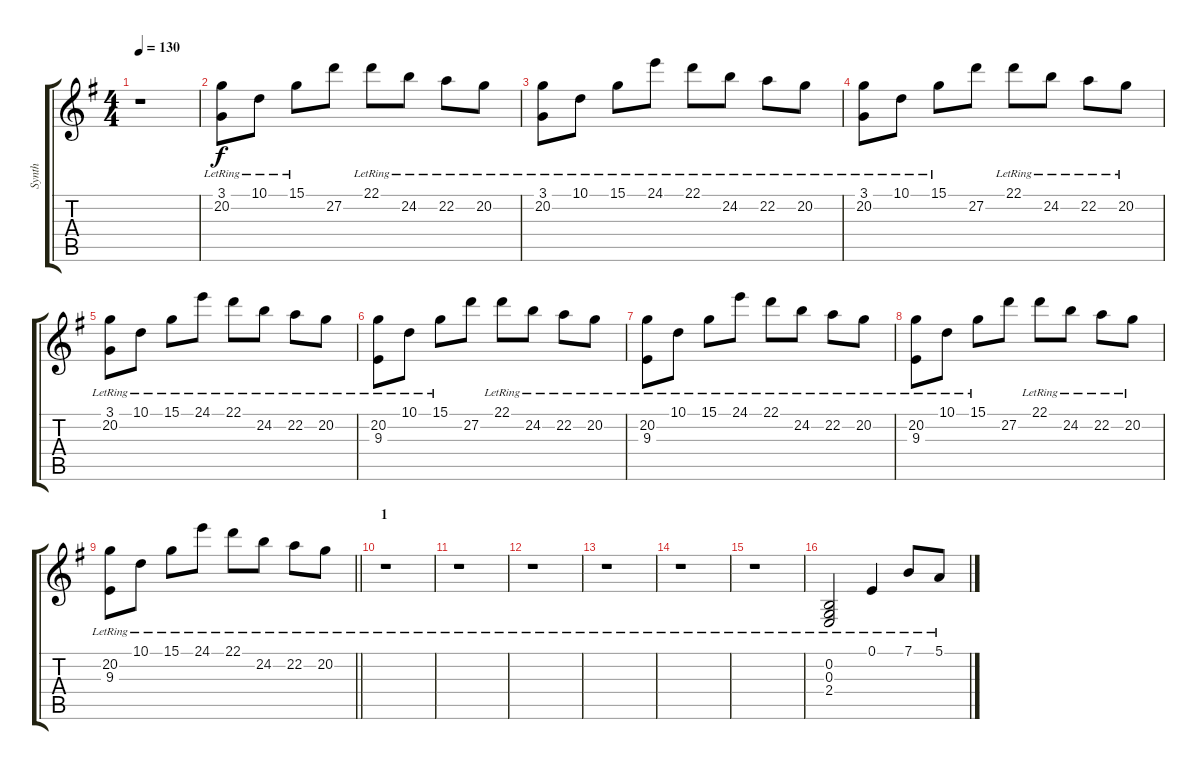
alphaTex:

\track ("Synth" "Synth") {instrument fx5brightness}
\staff {score tabs}
\tuning (E4 B3 G3 D3 A2 E2) {hide}
\ts (4 4)
\tempo 130
\clef g2
\ks g
r.1{dy f instrument fx5brightness} |
(3.1{lr} 20.2{lr}).8 10.1{lr}.8 15.1{lr}.8 27.2.8 22.1{lr}.8 24.2{lr}.8 22.2{lr}.8 20.2{lr}.8 |
(3.1{lr} 20.2{lr}).8 10.1{lr}.8 15.1{lr}.8 24.1{lr}.8 22.1{lr}.8 24.2{lr}.8 22.2{lr}.8 20.2{lr}.8 |
(3.1{lr} 20.2{lr}).8 10.1{lr}.8 15.1{lr}.8 27.2.8 22.1{lr}.8 24.2{lr}.8 22.2{lr}.8 20.2{lr}.8 |
(3.1{lr} 20.2{lr}).8 10.1{lr}.8 15.1{lr}.8 24.1{lr}.8 22.1{lr}.8 24.2{lr}.8 22.2{lr}.8 20.2{lr}.8 |
(20.2{lr} 9.3).8 10.1{lr}.8 15.1{lr}.8 27.2.8 22.1{lr}.8 24.2{lr}.8 22.2{lr}.8 20.2{lr}.8 |
(20.2{lr} 9.3).8 10.1{lr}.8 15.1{lr}.8 24.1{lr}.8 22.1{lr}.8 24.2{lr}.8 22.2{lr}.8 20.2{lr}.8 |
(20.2{lr} 9.3).8 10.1{lr}.8 15.1{lr}.8 27.2.8 22.1{lr}.8 24.2{lr}.8 22.2{lr}.8 20.2{lr}.8 |
\barLineRight lightlight
(20.2{lr} 9.3).8 10.1{lr}.8 15.1{lr}.8 24.1{lr}.8 22.1{lr}.8 24.2{lr}.8 22.2{lr}.8 20.2{lr}.8 |
\section ("" "1")
r.1 |
r.1 |
r.1 |
r.1 |
r.1 |
r.1 |
(0.2{lr} 0.3{lr} 2.4{lr}).2 0.1{lr}.4 7.1{lr}.8 5.1{lr}.8
